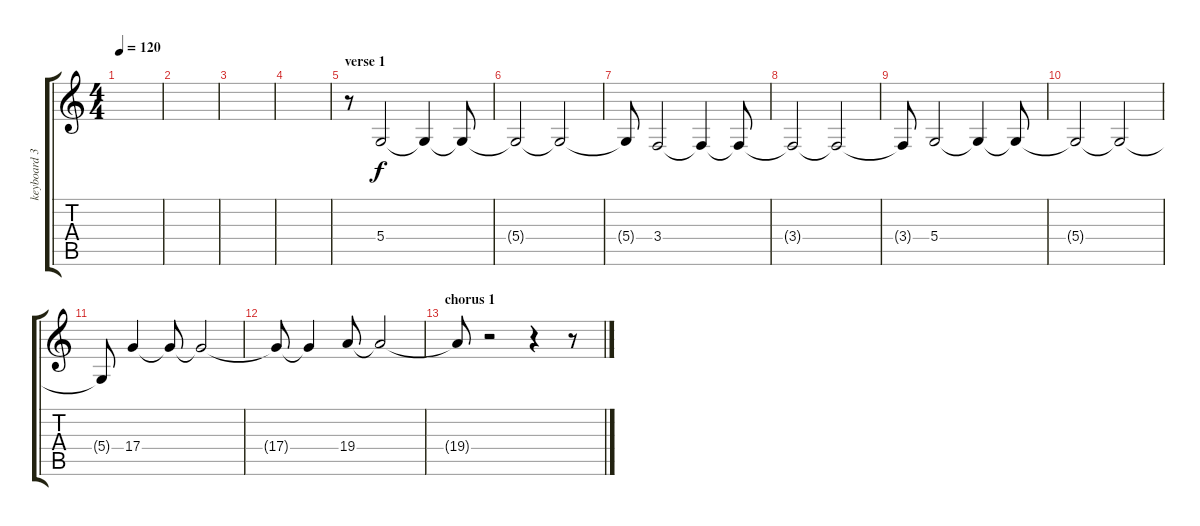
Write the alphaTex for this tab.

\track ("keyboard 3" "keyboard 3") {instrument electricpiano1}
\staff {score tabs}
\tuning (E4 B3 G3 D3 A2 E2) {hide}
\ts (4 4)
\tempo 120
\clef g2
\ks c
|
|
|
|
\section ("" "verse 1")
r.8 5.4.2 5.4{t}.4 5.4{t}.8 |
5.4{t}.2 5.4{t}.2 |
5.4{t}.8 3.4.2 3.4{t}.4 3.4{t}.8 |
3.4{t}.2 3.4{t}.2 |
3.4{t}.8 5.4.2 5.4{t}.4 5.4{t}.8 |
5.4{t}.2 5.4{t}.2 |
5.4{t}.8 17.4.4 17.4{t}.8 17.4{t}.2 |
17.4{t}.8 17.4{t}.4 19.4.8 19.4{t}.2 |
\section ("" "chorus 1")
19.4{t}.8 r.2 r.4 r.8{balance 0}
